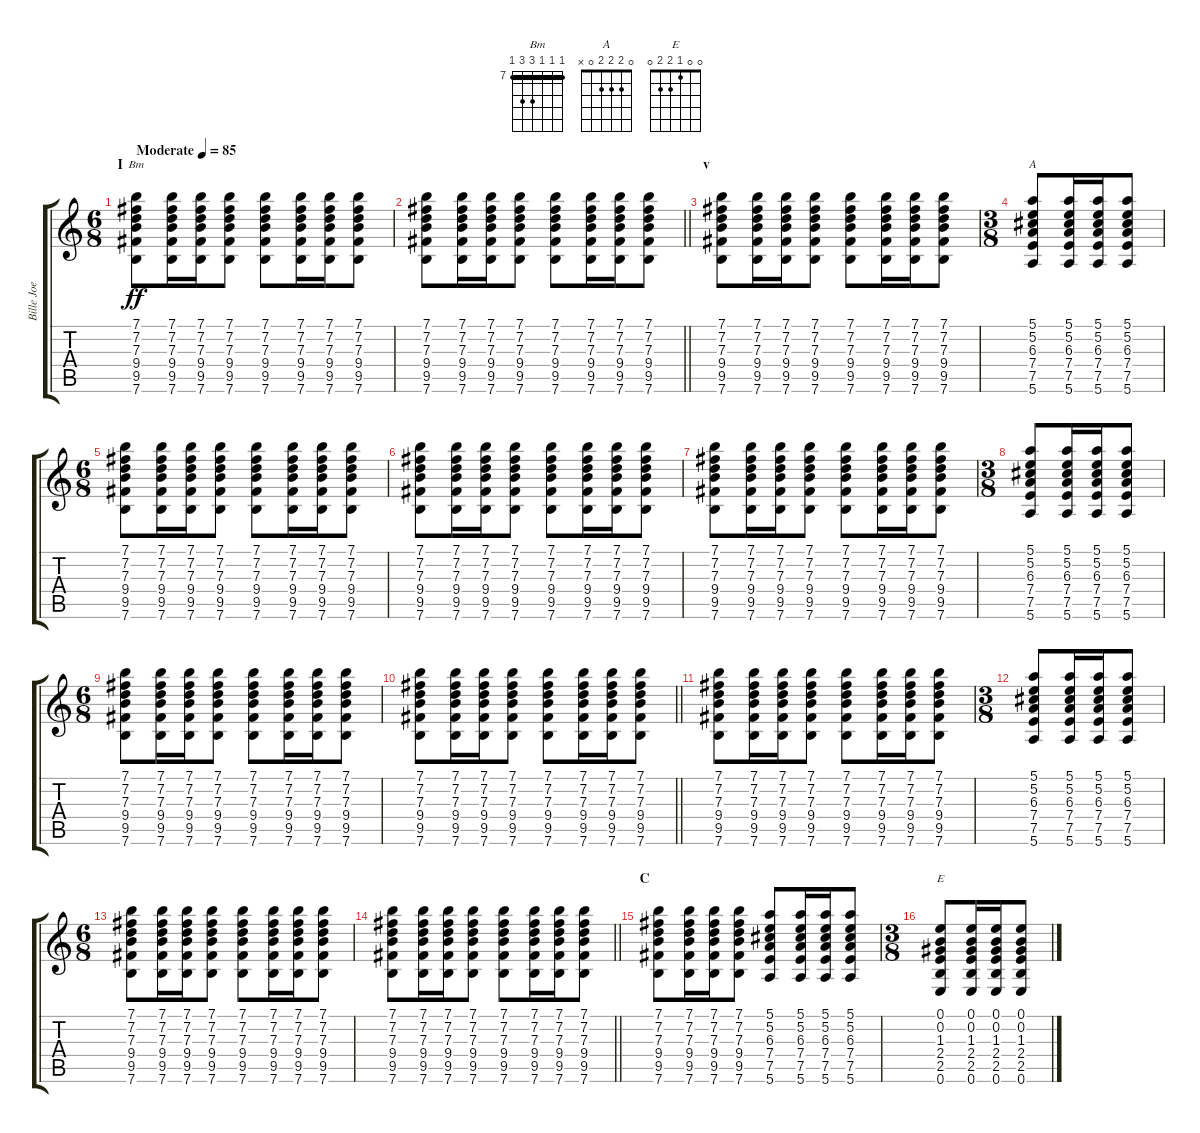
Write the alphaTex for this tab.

\track ("Bille Joe" "Bille Joe") {instrument electricguitarclean}
\staff {score tabs}
\tuning (E4 B3 G3 D3 A2 E2) {hide}
\chord ("Bm" 7 7 7 9 9 7) {firstfret 7 barre 7}
\chord ("A" 0 2 2 2 0 x)
\chord ("E" 0 0 1 2 2 0)
\ts (6 8)
\section ("" "I")
\tempo (85 "Moderate")
\clef g2
\ks c
(7.1 7.2 7.3 9.4 9.5 7.6).8{ch "Bm" dy ff instrument electricguitarclean} (7.1 7.2 7.3 9.4 9.5 7.6).16 (7.1 7.2 7.3 9.4 9.5 7.6).16 (7.1 7.2 7.3 9.4 9.5 7.6).8 (7.1 7.2 7.3 9.4 9.5 7.6).8 (7.1 7.2 7.3 9.4 9.5 7.6).16 (7.1 7.2 7.3 9.4 9.5 7.6).16 (7.1 7.2 7.3 9.4 9.5 7.6).8 |
\barLineRight lightlight
(7.1 7.2 7.3 9.4 9.5 7.6).8 (7.1 7.2 7.3 9.4 9.5 7.6).16 (7.1 7.2 7.3 9.4 9.5 7.6).16 (7.1 7.2 7.3 9.4 9.5 7.6).8 (7.1 7.2 7.3 9.4 9.5 7.6).8 (7.1 7.2 7.3 9.4 9.5 7.6).16 (7.1 7.2 7.3 9.4 9.5 7.6).16 (7.1 7.2 7.3 9.4 9.5 7.6).8 |
\section ("" "v")
(7.1 7.2 7.3 9.4 9.5 7.6).8 (7.1 7.2 7.3 9.4 9.5 7.6).16 (7.1 7.2 7.3 9.4 9.5 7.6).16 (7.1 7.2 7.3 9.4 9.5 7.6).8 (7.1 7.2 7.3 9.4 9.5 7.6).8 (7.1 7.2 7.3 9.4 9.5 7.6).16 (7.1 7.2 7.3 9.4 9.5 7.6).16 (7.1 7.2 7.3 9.4 9.5 7.6).8 |
\ts (3 8)
(5.1 5.2 6.3 7.4 7.5 5.6).8{ch "A"} (5.1 5.2 6.3 7.4 7.5 5.6).16 (5.1 5.2 6.3 7.4 7.5 5.6).16 (5.1 5.2 6.3 7.4 7.5 5.6).8 |
\ts (6 8)
(7.1 7.2 7.3 9.4 9.5 7.6).8 (7.1 7.2 7.3 9.4 9.5 7.6).16 (7.1 7.2 7.3 9.4 9.5 7.6).16 (7.1 7.2 7.3 9.4 9.5 7.6).8 (7.1 7.2 7.3 9.4 9.5 7.6).8 (7.1 7.2 7.3 9.4 9.5 7.6).16 (7.1 7.2 7.3 9.4 9.5 7.6).16 (7.1 7.2 7.3 9.4 9.5 7.6).8 |
(7.1 7.2 7.3 9.4 9.5 7.6).8 (7.1 7.2 7.3 9.4 9.5 7.6).16 (7.1 7.2 7.3 9.4 9.5 7.6).16 (7.1 7.2 7.3 9.4 9.5 7.6).8 (7.1 7.2 7.3 9.4 9.5 7.6).8 (7.1 7.2 7.3 9.4 9.5 7.6).16 (7.1 7.2 7.3 9.4 9.5 7.6).16 (7.1 7.2 7.3 9.4 9.5 7.6).8 |
(7.1 7.2 7.3 9.4 9.5 7.6).8 (7.1 7.2 7.3 9.4 9.5 7.6).16 (7.1 7.2 7.3 9.4 9.5 7.6).16 (7.1 7.2 7.3 9.4 9.5 7.6).8 (7.1 7.2 7.3 9.4 9.5 7.6).8 (7.1 7.2 7.3 9.4 9.5 7.6).16 (7.1 7.2 7.3 9.4 9.5 7.6).16 (7.1 7.2 7.3 9.4 9.5 7.6).8 |
\ts (3 8)
(5.1 5.2 6.3 7.4 7.5 5.6).8 (5.1 5.2 6.3 7.4 7.5 5.6).16 (5.1 5.2 6.3 7.4 7.5 5.6).16 (5.1 5.2 6.3 7.4 7.5 5.6).8 |
\ts (6 8)
(7.1 7.2 7.3 9.4 9.5 7.6).8 (7.1 7.2 7.3 9.4 9.5 7.6).16 (7.1 7.2 7.3 9.4 9.5 7.6).16 (7.1 7.2 7.3 9.4 9.5 7.6).8 (7.1 7.2 7.3 9.4 9.5 7.6).8 (7.1 7.2 7.3 9.4 9.5 7.6).16 (7.1 7.2 7.3 9.4 9.5 7.6).16 (7.1 7.2 7.3 9.4 9.5 7.6).8 |
\barLineRight lightlight
(7.1 7.2 7.3 9.4 9.5 7.6).8 (7.1 7.2 7.3 9.4 9.5 7.6).16 (7.1 7.2 7.3 9.4 9.5 7.6).16 (7.1 7.2 7.3 9.4 9.5 7.6).8 (7.1 7.2 7.3 9.4 9.5 7.6).8 (7.1 7.2 7.3 9.4 9.5 7.6).16 (7.1 7.2 7.3 9.4 9.5 7.6).16 (7.1 7.2 7.3 9.4 9.5 7.6).8 |
(7.1 7.2 7.3 9.4 9.5 7.6).8 (7.1 7.2 7.3 9.4 9.5 7.6).16 (7.1 7.2 7.3 9.4 9.5 7.6).16 (7.1 7.2 7.3 9.4 9.5 7.6).8 (7.1 7.2 7.3 9.4 9.5 7.6).8 (7.1 7.2 7.3 9.4 9.5 7.6).16 (7.1 7.2 7.3 9.4 9.5 7.6).16 (7.1 7.2 7.3 9.4 9.5 7.6).8 |
\ts (3 8)
(5.1 5.2 6.3 7.4 7.5 5.6).8 (5.1 5.2 6.3 7.4 7.5 5.6).16 (5.1 5.2 6.3 7.4 7.5 5.6).16 (5.1 5.2 6.3 7.4 7.5 5.6).8 |
\ts (6 8)
(7.1 7.2 7.3 9.4 9.5 7.6).8 (7.1 7.2 7.3 9.4 9.5 7.6).16 (7.1 7.2 7.3 9.4 9.5 7.6).16 (7.1 7.2 7.3 9.4 9.5 7.6).8 (7.1 7.2 7.3 9.4 9.5 7.6).8 (7.1 7.2 7.3 9.4 9.5 7.6).16 (7.1 7.2 7.3 9.4 9.5 7.6).16 (7.1 7.2 7.3 9.4 9.5 7.6).8 |
\barLineRight lightlight
(7.1 7.2 7.3 9.4 9.5 7.6).8 (7.1 7.2 7.3 9.4 9.5 7.6).16 (7.1 7.2 7.3 9.4 9.5 7.6).16 (7.1 7.2 7.3 9.4 9.5 7.6).8 (7.1 7.2 7.3 9.4 9.5 7.6).8 (7.1 7.2 7.3 9.4 9.5 7.6).16 (7.1 7.2 7.3 9.4 9.5 7.6).16 (7.1 7.2 7.3 9.4 9.5 7.6).8 |
\section ("" "C")
(7.1 7.2 7.3 9.4 9.5 7.6).8 (7.1 7.2 7.3 9.4 9.5 7.6).16 (7.1 7.2 7.3 9.4 9.5 7.6).16 (7.1 7.2 7.3 9.4 9.5 7.6).8 (5.1 5.2 6.3 7.4 7.5 5.6).8 (5.1 5.2 6.3 7.4 7.5 5.6).16 (5.1 5.2 6.3 7.4 7.5 5.6).16 (5.1 5.2 6.3 7.4 7.5 5.6).8 |
\ts (3 8)
(0.1 0.2 1.3 2.4 2.5 0.6).8{ch "E"} (0.1 0.2 1.3 2.4 2.5 0.6).16 (0.1 0.2 1.3 2.4 2.5 0.6).16 (0.1 0.2 1.3 2.4 2.5 0.6).8
